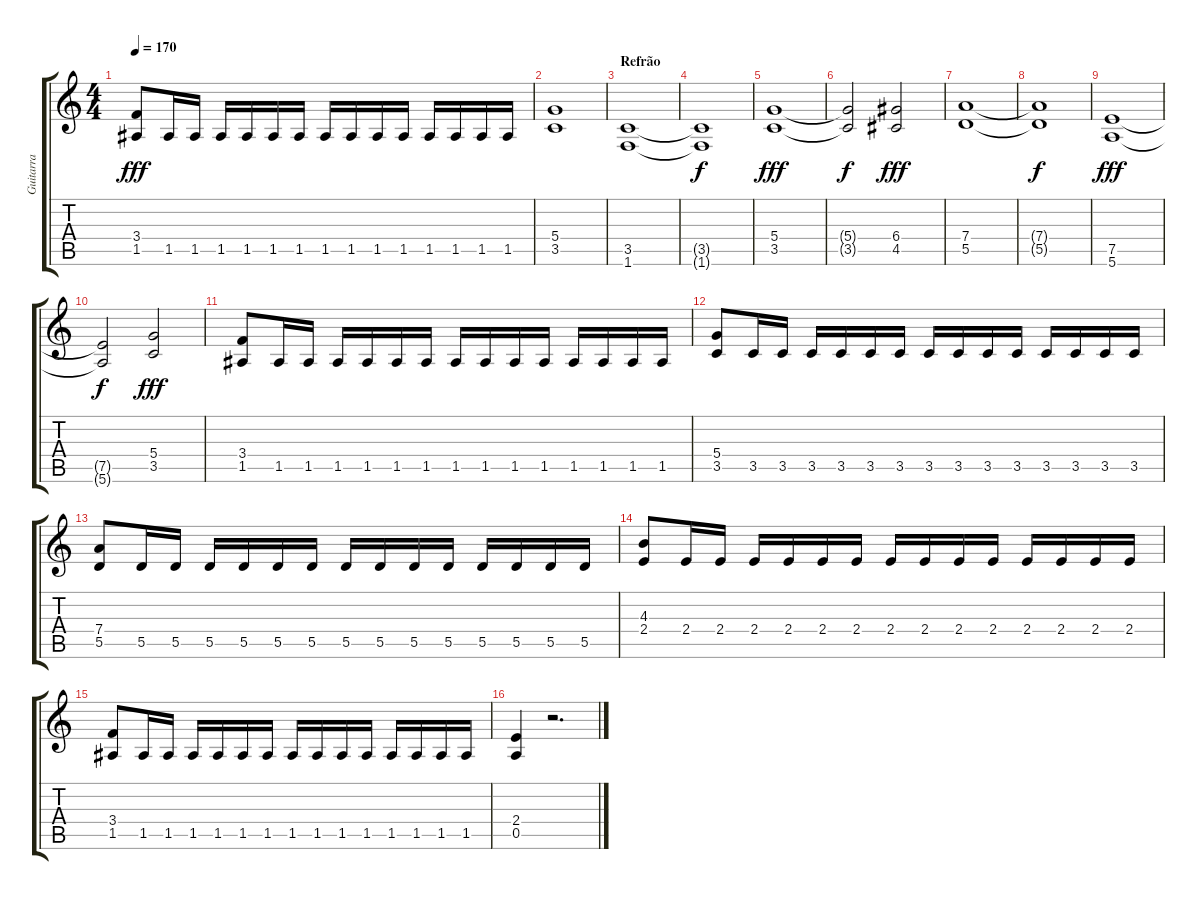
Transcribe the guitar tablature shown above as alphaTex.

\track ("Guitarra" "Guitarra") {instrument distortionguitar}
\staff {score tabs}
\tuning (E4 B3 G3 D3 A2 E2) {hide}
\ts (4 4)
\tempo 170
\clef g2
\ks c
(3.4 1.5).8{dy fff} 1.5.16 1.5.16 1.5.16 1.5.16 1.5.16 1.5.16 1.5.16 1.5.16 1.5.16 1.5.16 1.5.16 1.5.16 1.5.16 1.5.16 |
(5.4 3.5).1 |
\section ("" "Refrão")
(3.5 1.6).1 |
(3.5{t} 1.6{t}).1{dy f} |
(5.4 3.5).1{dy fff} |
(5.4{t} 3.5{t}).2{dy f} (6.4 4.5).2{dy fff} |
(7.4 5.5).1 |
(7.4{t} 5.5{t}).1{dy f} |
(7.5 5.6).1{dy fff} |
(7.5{t} 5.6{t}).2{dy f} (5.4 3.5).2{dy fff} |
(3.4 1.5).8 1.5.16 1.5.16 1.5.16 1.5.16 1.5.16 1.5.16 1.5.16 1.5.16 1.5.16 1.5.16 1.5.16 1.5.16 1.5.16 1.5.16 |
(5.4 3.5).8 3.5.16 3.5.16 3.5.16 3.5.16 3.5.16 3.5.16 3.5.16 3.5.16 3.5.16 3.5.16 3.5.16 3.5.16 3.5.16 3.5.16 |
(7.4 5.5).8 5.5.16 5.5.16 5.5.16 5.5.16 5.5.16 5.5.16 5.5.16 5.5.16 5.5.16 5.5.16 5.5.16 5.5.16 5.5.16 5.5.16 |
(4.3 2.4).8 2.4.16 2.4.16 2.4.16 2.4.16 2.4.16 2.4.16 2.4.16 2.4.16 2.4.16 2.4.16 2.4.16 2.4.16 2.4.16 2.4.16 |
(3.4 1.5).8 1.5.16 1.5.16 1.5.16 1.5.16 1.5.16 1.5.16 1.5.16 1.5.16 1.5.16 1.5.16 1.5.16 1.5.16 1.5.16 1.5.16 |
(2.4 0.5).4 r.2{d}
